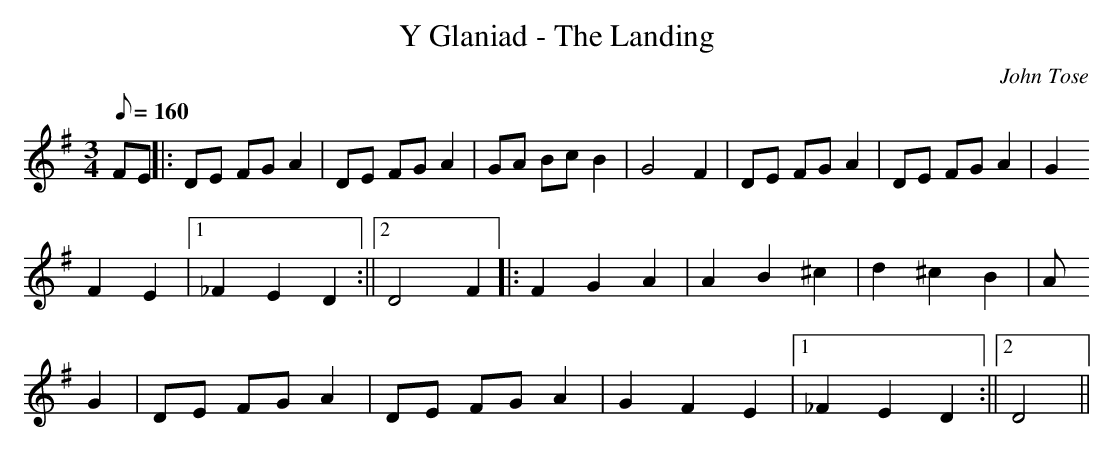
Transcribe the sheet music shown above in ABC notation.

X:1
T:Y Glaniad - The Landing
M:3/4
L:1/8
Q:160
C:John Tose
K:G
FE ||: DE FG A2 | DE FG A2 | GA Bc B2 | G4 F2 | DE FG A2 | DE FG A2 | G2
F2 E2 |1 _F2 E2 D2 :||2 D4 F2 ||: F2 G2 A2 | A2 B2 ^c2 | d2 ^c2 B2 | A
4 G2 | DE FG A2 | DE FG A2 | G2 F2 E2 |1 _F2 E2 D2 :||2 D4 ||
